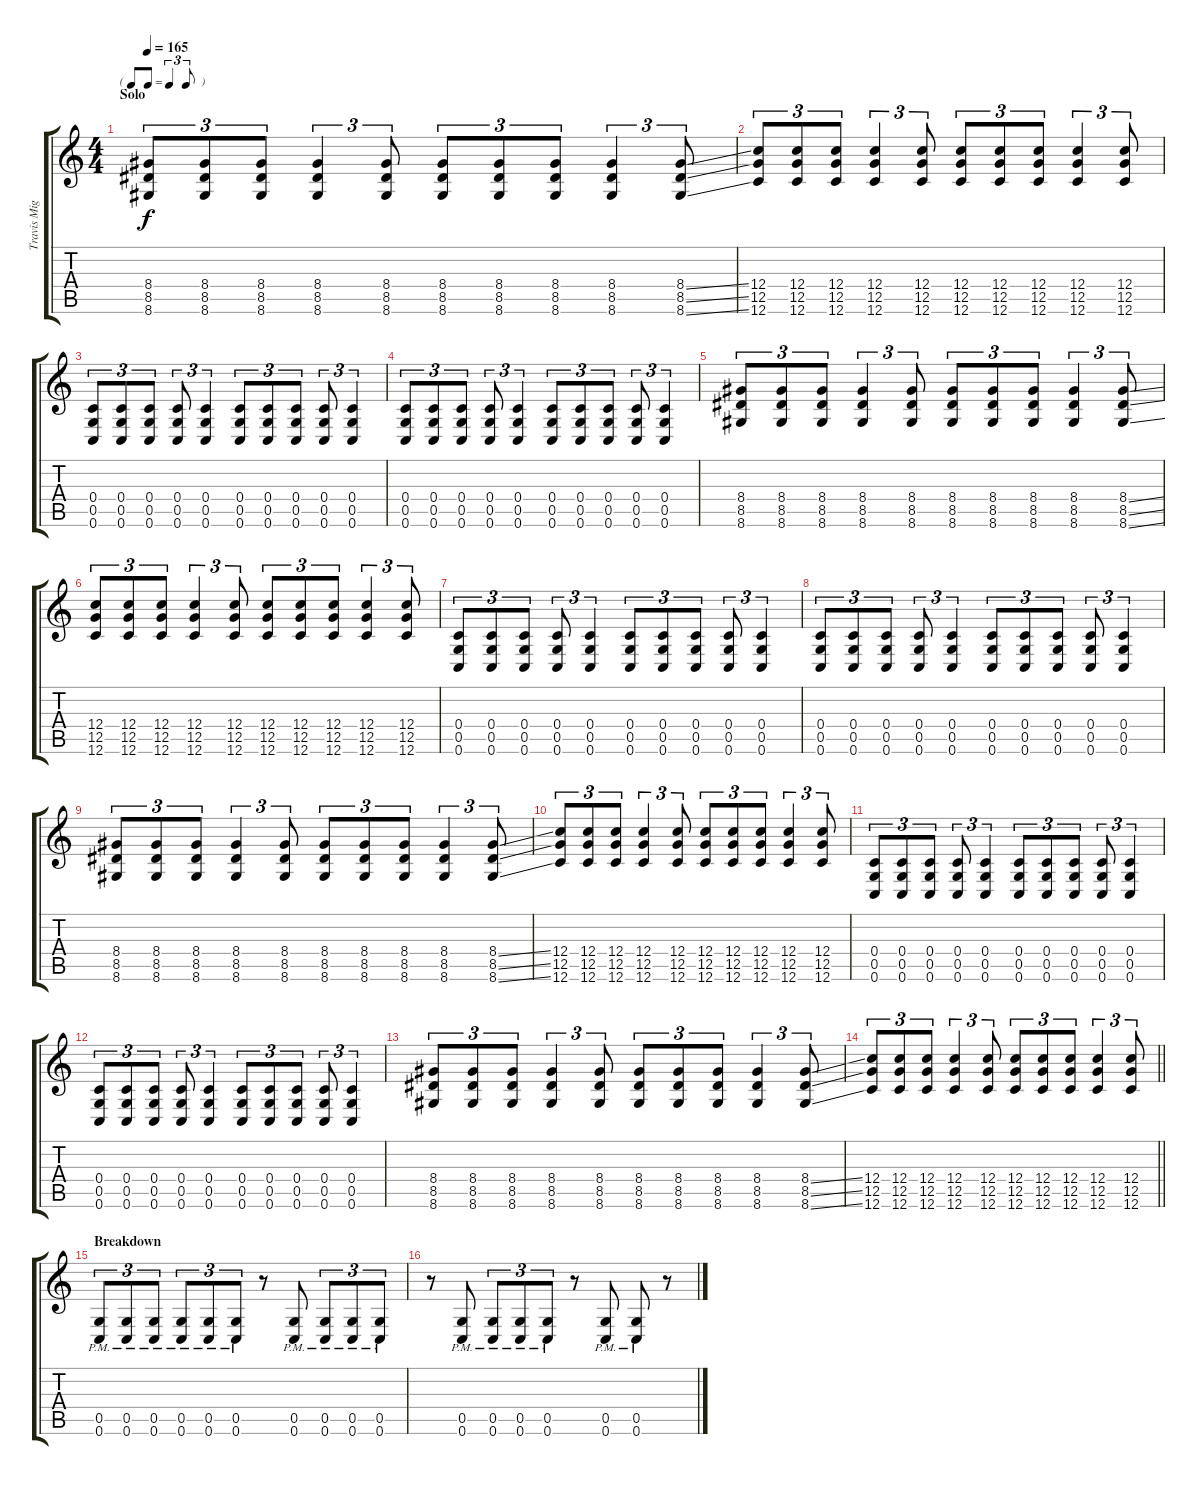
\track ("Travis Miguel" "Travis Mig") {instrument distortionguitar}
\staff {score tabs}
\tuning (D4 A3 F3 C3 G2 C2) {hide}
\ts (4 4)
\tf triplet8th
\section ("" "Solo")
\tempo 165
\clef g2
\ks c
(8.4 8.5 8.6).8{tu (3 2) dy f} (8.4 8.5 8.6).8{tu (3 2)} (8.4 8.5 8.6).8{tu (3 2)} (8.4 8.5 8.6).4{tu (3 2)} (8.4 8.5 8.6).8{tu (3 2)} (8.4 8.5 8.6).8{tu (3 2)} (8.4 8.5 8.6).8{tu (3 2)} (8.4 8.5 8.6).8{tu (3 2)} (8.4 8.5 8.6).4{tu (3 2)} (8.4{ss} 8.5{ss} 8.6{ss}).8{tu (3 2)} |
(12.4 12.5 12.6).8{tu (3 2)} (12.4 12.5 12.6).8{tu (3 2)} (12.4 12.5 12.6).8{tu (3 2)} (12.4 12.5 12.6).4{tu (3 2)} (12.4 12.5 12.6).8{tu (3 2)} (12.4 12.5 12.6).8{tu (3 2)} (12.4 12.5 12.6).8{tu (3 2)} (12.4 12.5 12.6).8{tu (3 2)} (12.4 12.5 12.6).4{tu (3 2)} (12.4 12.5 12.6).8{tu (3 2)} |
(0.4 0.5 0.6).8{tu (3 2)} (0.4 0.5 0.6).8{tu (3 2)} (0.4 0.5 0.6).8{tu (3 2)} (0.4 0.5 0.6).8{tu (3 2)} (0.4 0.5 0.6).4{tu (3 2)} (0.4 0.5 0.6).8{tu (3 2)} (0.4 0.5 0.6).8{tu (3 2)} (0.4 0.5 0.6).8{tu (3 2)} (0.4 0.5 0.6).8{tu (3 2)} (0.4 0.5 0.6).4{tu (3 2)} |
(0.4 0.5 0.6).8{tu (3 2)} (0.4 0.5 0.6).8{tu (3 2)} (0.4 0.5 0.6).8{tu (3 2)} (0.4 0.5 0.6).8{tu (3 2)} (0.4 0.5 0.6).4{tu (3 2)} (0.4 0.5 0.6).8{tu (3 2)} (0.4 0.5 0.6).8{tu (3 2)} (0.4 0.5 0.6).8{tu (3 2)} (0.4 0.5 0.6).8{tu (3 2)} (0.4 0.5 0.6).4{tu (3 2)} |
(8.4 8.5 8.6).8{tu (3 2)} (8.4 8.5 8.6).8{tu (3 2)} (8.4 8.5 8.6).8{tu (3 2)} (8.4 8.5 8.6).4{tu (3 2)} (8.4 8.5 8.6).8{tu (3 2)} (8.4 8.5 8.6).8{tu (3 2)} (8.4 8.5 8.6).8{tu (3 2)} (8.4 8.5 8.6).8{tu (3 2)} (8.4 8.5 8.6).4{tu (3 2)} (8.4{ss} 8.5{ss} 8.6{ss}).8{tu (3 2)} |
(12.4 12.5 12.6).8{tu (3 2)} (12.4 12.5 12.6).8{tu (3 2)} (12.4 12.5 12.6).8{tu (3 2)} (12.4 12.5 12.6).4{tu (3 2)} (12.4 12.5 12.6).8{tu (3 2)} (12.4 12.5 12.6).8{tu (3 2)} (12.4 12.5 12.6).8{tu (3 2)} (12.4 12.5 12.6).8{tu (3 2)} (12.4 12.5 12.6).4{tu (3 2)} (12.4 12.5 12.6).8{tu (3 2)} |
(0.4 0.5 0.6).8{tu (3 2)} (0.4 0.5 0.6).8{tu (3 2)} (0.4 0.5 0.6).8{tu (3 2)} (0.4 0.5 0.6).8{tu (3 2)} (0.4 0.5 0.6).4{tu (3 2)} (0.4 0.5 0.6).8{tu (3 2)} (0.4 0.5 0.6).8{tu (3 2)} (0.4 0.5 0.6).8{tu (3 2)} (0.4 0.5 0.6).8{tu (3 2)} (0.4 0.5 0.6).4{tu (3 2)} |
(0.4 0.5 0.6).8{tu (3 2)} (0.4 0.5 0.6).8{tu (3 2)} (0.4 0.5 0.6).8{tu (3 2)} (0.4 0.5 0.6).8{tu (3 2)} (0.4 0.5 0.6).4{tu (3 2)} (0.4 0.5 0.6).8{tu (3 2)} (0.4 0.5 0.6).8{tu (3 2)} (0.4 0.5 0.6).8{tu (3 2)} (0.4 0.5 0.6).8{tu (3 2)} (0.4 0.5 0.6).4{tu (3 2)} |
(8.4 8.5 8.6).8{tu (3 2)} (8.4 8.5 8.6).8{tu (3 2)} (8.4 8.5 8.6).8{tu (3 2)} (8.4 8.5 8.6).4{tu (3 2)} (8.4 8.5 8.6).8{tu (3 2)} (8.4 8.5 8.6).8{tu (3 2)} (8.4 8.5 8.6).8{tu (3 2)} (8.4 8.5 8.6).8{tu (3 2)} (8.4 8.5 8.6).4{tu (3 2)} (8.4{ss} 8.5{ss} 8.6{ss}).8{tu (3 2)} |
(12.4 12.5 12.6).8{tu (3 2)} (12.4 12.5 12.6).8{tu (3 2)} (12.4 12.5 12.6).8{tu (3 2)} (12.4 12.5 12.6).4{tu (3 2)} (12.4 12.5 12.6).8{tu (3 2)} (12.4 12.5 12.6).8{tu (3 2)} (12.4 12.5 12.6).8{tu (3 2)} (12.4 12.5 12.6).8{tu (3 2)} (12.4 12.5 12.6).4{tu (3 2)} (12.4 12.5 12.6).8{tu (3 2)} |
(0.4 0.5 0.6).8{tu (3 2)} (0.4 0.5 0.6).8{tu (3 2)} (0.4 0.5 0.6).8{tu (3 2)} (0.4 0.5 0.6).8{tu (3 2)} (0.4 0.5 0.6).4{tu (3 2)} (0.4 0.5 0.6).8{tu (3 2)} (0.4 0.5 0.6).8{tu (3 2)} (0.4 0.5 0.6).8{tu (3 2)} (0.4 0.5 0.6).8{tu (3 2)} (0.4 0.5 0.6).4{tu (3 2)} |
(0.4 0.5 0.6).8{tu (3 2)} (0.4 0.5 0.6).8{tu (3 2)} (0.4 0.5 0.6).8{tu (3 2)} (0.4 0.5 0.6).8{tu (3 2)} (0.4 0.5 0.6).4{tu (3 2)} (0.4 0.5 0.6).8{tu (3 2)} (0.4 0.5 0.6).8{tu (3 2)} (0.4 0.5 0.6).8{tu (3 2)} (0.4 0.5 0.6).8{tu (3 2)} (0.4 0.5 0.6).4{tu (3 2)} |
(8.4 8.5 8.6).8{tu (3 2)} (8.4 8.5 8.6).8{tu (3 2)} (8.4 8.5 8.6).8{tu (3 2)} (8.4 8.5 8.6).4{tu (3 2)} (8.4 8.5 8.6).8{tu (3 2)} (8.4 8.5 8.6).8{tu (3 2)} (8.4 8.5 8.6).8{tu (3 2)} (8.4 8.5 8.6).8{tu (3 2)} (8.4 8.5 8.6).4{tu (3 2)} (8.4{ss} 8.5{ss} 8.6{ss}).8{tu (3 2)} |
\barLineRight lightlight
(12.4 12.5 12.6).8{tu (3 2)} (12.4 12.5 12.6).8{tu (3 2)} (12.4 12.5 12.6).8{tu (3 2)} (12.4 12.5 12.6).4{tu (3 2)} (12.4 12.5 12.6).8{tu (3 2)} (12.4 12.5 12.6).8{tu (3 2)} (12.4 12.5 12.6).8{tu (3 2)} (12.4 12.5 12.6).8{tu (3 2)} (12.4 12.5 12.6).4{tu (3 2)} (12.4 12.5 12.6).8{tu (3 2)} |
\section ("" "Breakdown")
(0.5{pm} 0.6{pm}).8{tu (3 2)} (0.5{pm} 0.6{pm}).8{tu (3 2)} (0.5{pm} 0.6{pm}).8{tu (3 2)} (0.5{pm} 0.6{pm}).8{tu (3 2)} (0.5{pm} 0.6{pm}).8{tu (3 2)} (0.5{pm} 0.6{pm}).8{tu (3 2)} r.8 (0.5{pm} 0.6{pm}).8 (0.5{pm} 0.6{pm}).8{tu (3 2)} (0.5{pm} 0.6{pm}).8{tu (3 2)} (0.5{pm} 0.6{pm}).8{tu (3 2)} |
r.8 (0.5{pm} 0.6{pm}).8 (0.5{pm} 0.6{pm}).8{tu (3 2)} (0.5{pm} 0.6{pm}).8{tu (3 2)} (0.5{pm} 0.6{pm}).8{tu (3 2)} r.8 (0.5{pm} 0.6{pm}).8 (0.5{pm} 0.6{pm}).8 r.8
